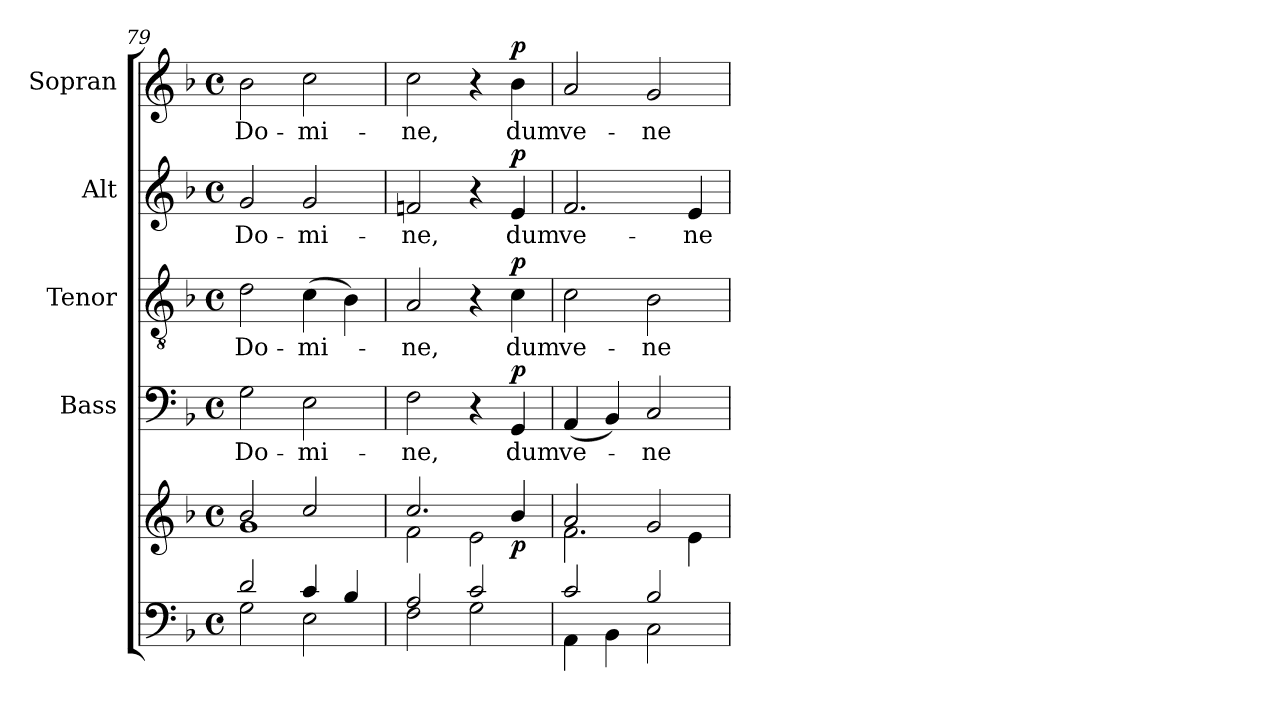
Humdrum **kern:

**kern	**kern	**dynam	**kern	**text	**dynam	**kern	**text	**dynam	**kern	**text	**dynam	**kern	**text	**dynam
*part5	*part5	*part5	*part4	*part4	*part4	*part3	*part3	*part3	*part2	*part2	*part2	*part1	*part1	*part1
*staff6	*staff5	*staff5/6	*staff4	*staff4	*staff4	*staff3	*staff3	*staff3	*staff2	*staff2	*staff2	*staff1	*staff1	*staff1
*	*	*	*I"Bass	*	*	*I"Tenor	*	*	*I"Alt	*	*	*I"Sopran	*	*
*	*	*	*I'B.	*	*	*I'T.	*	*	*I'A.	*	*	*I'S.	*	*
*clefF4	*clefG2	*	*clefF4	*	*	*clefGv2	*	*	*clefG2	*	*	*clefG2	*	*
*k[b-]	*k[b-]	*	*k[b-]	*	*	*k[b-]	*	*	*k[b-]	*	*	*k[b-]	*	*
*F:	*F:	*	*F:	*	*	*F:	*	*	*F:	*	*	*F:	*	*
*M4/4	*M4/4	*	*M4/4	*	*	*M4/4	*	*	*M4/4	*	*	*M4/4	*	*
*met(c)	*met(c)	*	*met(c)	*	*	*met(c)	*	*	*met(c)	*	*	*met(c)	*	*
=79	=79	=79	=79	=79	=79	=79	=79	=79	=79	=79	=79	=79	=79	=79
*^	*^	*	*	*	*	*	*	*	*	*	*	*	*	*
!	!	!	!	!	!	!LO:LY:b	!	!	!LO:LY:b	!	!	!LO:LY:b	!	!	!LO:LY:b	!
2d/	2G\	2b-/	1g	.	2G\	Do-	.	2d\	Do-	.	2g/	Do-	.	2b-\	Do-	.
!	!	!	!	!	!	!LO:LY:b	!	!	!LO:LY:b	!	!	!LO:LY:b	!	!	!LO:LY:b	!
4c/	2E\	2cc/	.	.	2E\	-mi-	.	(>4c\	-mi-	.	2g/	-mi-	.	2cc\	-mi-	.
4B-/	.	.	.	.	.	.	.	4B-\)	.	.	.	.	.	.	.	.
=80	=80	=80	=80	=80	=80	=80	=80	=80	=80	=80	=80	=80	=80	=80	=80	=80
!	!	!	!	!	!	!LO:LY:b	!	!	!LO:LY:b	!	!	!LO:LY:b	!	!	!LO:LY:b	!
2A/	2F\	2.cc/	2f\	.	2F\	-ne,	.	2A/	-ne,	.	2fn/	-ne,	.	2cc\	-ne,	.
2c/	2G\	.	2e\	.	4r	.	.	4r	.	.	4r	.	.	4r	.	.
!	!	!	!	!LO:DY:b	!	!LO:LY:b	!LO:DY:a	!	!LO:LY:b	!LO:DY:a	!	!LO:LY:b	!LO:DY:a	!	!LO:LY:b	!LO:DY:a
.	.	4b-/	.	p	4GG/	dum	p	4c\	dum	p	4e/	dum	p	4b-\	dum	p
=81	=81	=81	=81	=81	=81	=81	=81	=81	=81	=81	=81	=81	=81	=81	=81	=81
!	!	!	!	!	!	!LO:LY:b	!	!	!LO:LY:b	!	!	!LO:LY:b	!	!	!LO:LY:b	!
2c/	4AA\	2a/	2.f\	.	(<4AA/	ve-	.	2c\	ve-	.	2.f/	ve-	.	2a/	ve-	.
.	4BB-\	.	.	.	4BB-/)	.	.	.	.	.	.	.	.	.	.	.
!	!	!	!	!	!	!LO:LY:b	!	!	!LO:LY:b	!	!	!	!	!	!LO:LY:b	!
2B-/	2C\	2g/	.	.	2C/	-ne-	.	2B-\	-ne-	.	.	.	.	2g/	-ne-	.
!	!	!	!	!	!	!	!	!	!	!	!	!LO:LY:b	!	!	!	!
.	.	.	4e\	.	.	.	.	.	.	.	4e/	-ne-	.	.	.	.
*v	*v	*	*	*	*	*	*	*	*	*	*	*	*	*	*	*
*	*v	*v	*	*	*	*	*	*	*	*	*	*	*	*	*
=	=	=	=	=	=	=	=	=	=	=	=	=	=	=
*-	*-	*-	*-	*-	*-	*-	*-	*-	*-	*-	*-	*-	*-	*-
